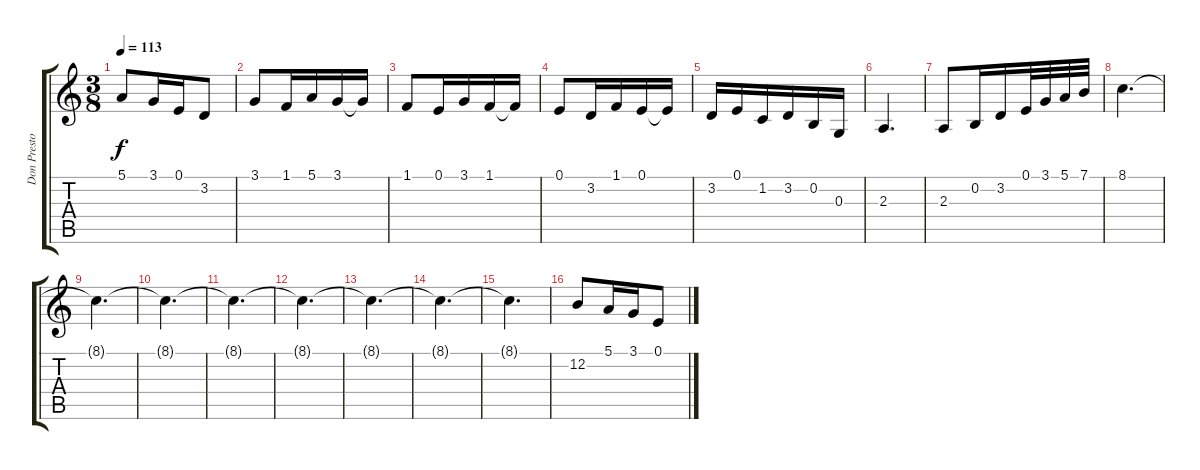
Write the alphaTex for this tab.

\track ("Don Preston" "Don Presto") {instrument electricgrandpiano}
\staff {score tabs}
\tuning (E4 B3 G3 D3 A2 E2) {hide}
\ts (3 8)
\tempo 113
\clef g2
\ks c
5.1.8{dy f} 3.1.16 0.1.16 3.2.8 |
3.1.8 1.1.16 5.1.16 3.1.16 3.1{t}.16 |
1.1.8 0.1.16 3.1.16 1.1.16 1.1{t}.16 |
0.1.8 3.2.16 1.1.16 0.1.16 0.1{t}.16 |
3.2.16 0.1.16 1.2.16 3.2.16 0.2.16 0.3.16 |
2.3.4{d} |
2.3.8 0.2.16 3.2.16 0.1.32 3.1.32 5.1.32 7.1.32 |
8.1.4{d} |
8.1{t}.4{d} |
8.1{t}.4{d} |
8.1{t}.4{d} |
8.1{t}.4{d} |
8.1{t}.4{d} |
8.1{t}.4{d} |
8.1{t}.4{d} |
12.2.8 5.1.16 3.1.16 0.1.8
